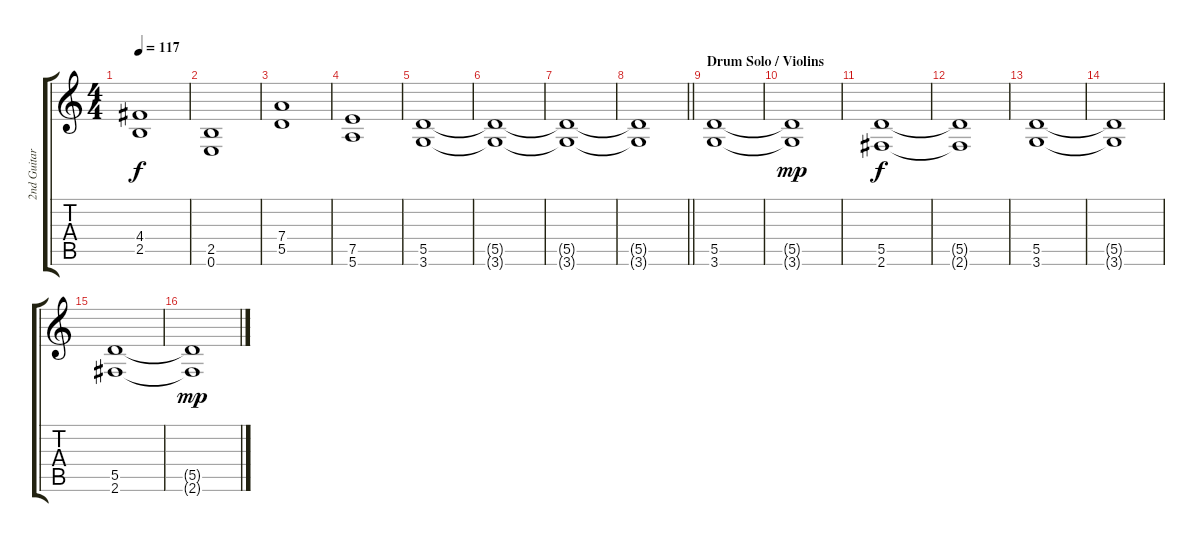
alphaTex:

\track ("2nd Guitar" "2nd Guitar") {instrument electricguitarjazz}
\staff {score tabs}
\tuning (E4 B3 G3 D3 A2 E2) {hide}
\ts (4 4)
\tempo 117
\clef g2
\ks c
(4.4 2.5).1{dy f} |
(2.5 0.6).1 |
(7.4 5.5).1 |
(7.5 5.6).1 |
(5.5 3.6).1 |
(5.5{t} 3.6{t}).1 |
(5.5{t} 3.6{t}).1 |
\barLineRight lightlight
(5.5{t} 3.6{t}).1 |
\section ("" "Drum Solo / Violins")
(5.5 3.6).1 |
(5.5{t} 3.6{t}).1{dy mp} |
(5.5 2.6).1{dy f} |
(5.5{t} 2.6{t}).1 |
(5.5 3.6).1 |
(5.5{t} 3.6{t}).1 |
(5.5 2.6).1 |
(5.5{t} 2.6{t}).1{dy mp}
